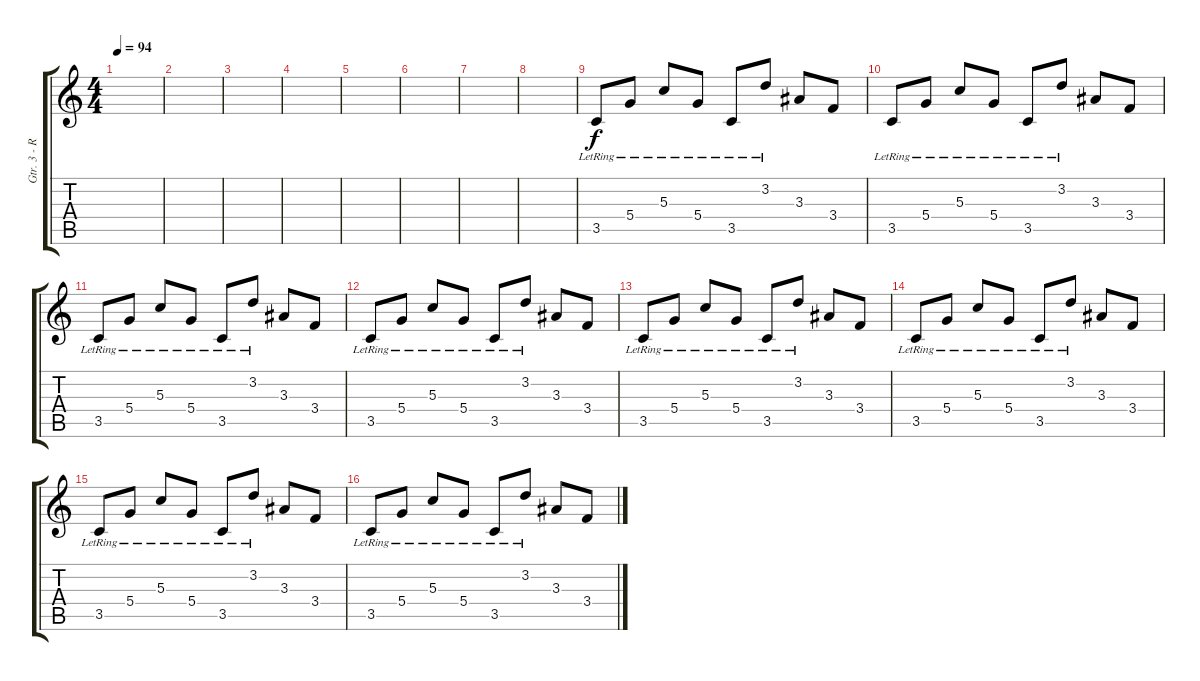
\track ("Gtr. 3 - Rythm Right" "Gtr. 3 - R") {instrument distortionguitar}
\staff {score tabs}
\tuning (E4 B3 G3 D3 A2 E2) {hide}
\ts (4 4)
\tempo 94
\clef g2
\ks c
|
|
|
|
|
|
|
|
3.5{lr}.8 5.4{lr}.8 5.3{lr}.8 5.4{lr}.8 3.5{lr}.8 3.2{lr}.8 3.3.8 3.4.8 |
3.5{lr}.8 5.4{lr}.8 5.3{lr}.8 5.4{lr}.8 3.5{lr}.8 3.2{lr}.8 3.3.8 3.4.8 |
3.5{lr}.8 5.4{lr}.8 5.3{lr}.8 5.4{lr}.8 3.5{lr}.8 3.2{lr}.8 3.3.8 3.4.8 |
3.5{lr}.8 5.4{lr}.8 5.3{lr}.8 5.4{lr}.8 3.5{lr}.8 3.2{lr}.8 3.3.8 3.4.8 |
3.5{lr}.8 5.4{lr}.8 5.3{lr}.8 5.4{lr}.8 3.5{lr}.8 3.2{lr}.8 3.3.8 3.4.8 |
3.5{lr}.8 5.4{lr}.8 5.3{lr}.8 5.4{lr}.8 3.5{lr}.8 3.2{lr}.8 3.3.8 3.4.8 |
3.5{lr}.8 5.4{lr}.8 5.3{lr}.8 5.4{lr}.8 3.5{lr}.8 3.2{lr}.8 3.3.8 3.4.8 |
3.5{lr}.8 5.4{lr}.8 5.3{lr}.8 5.4{lr}.8 3.5{lr}.8 3.2{lr}.8 3.3.8 3.4.8
